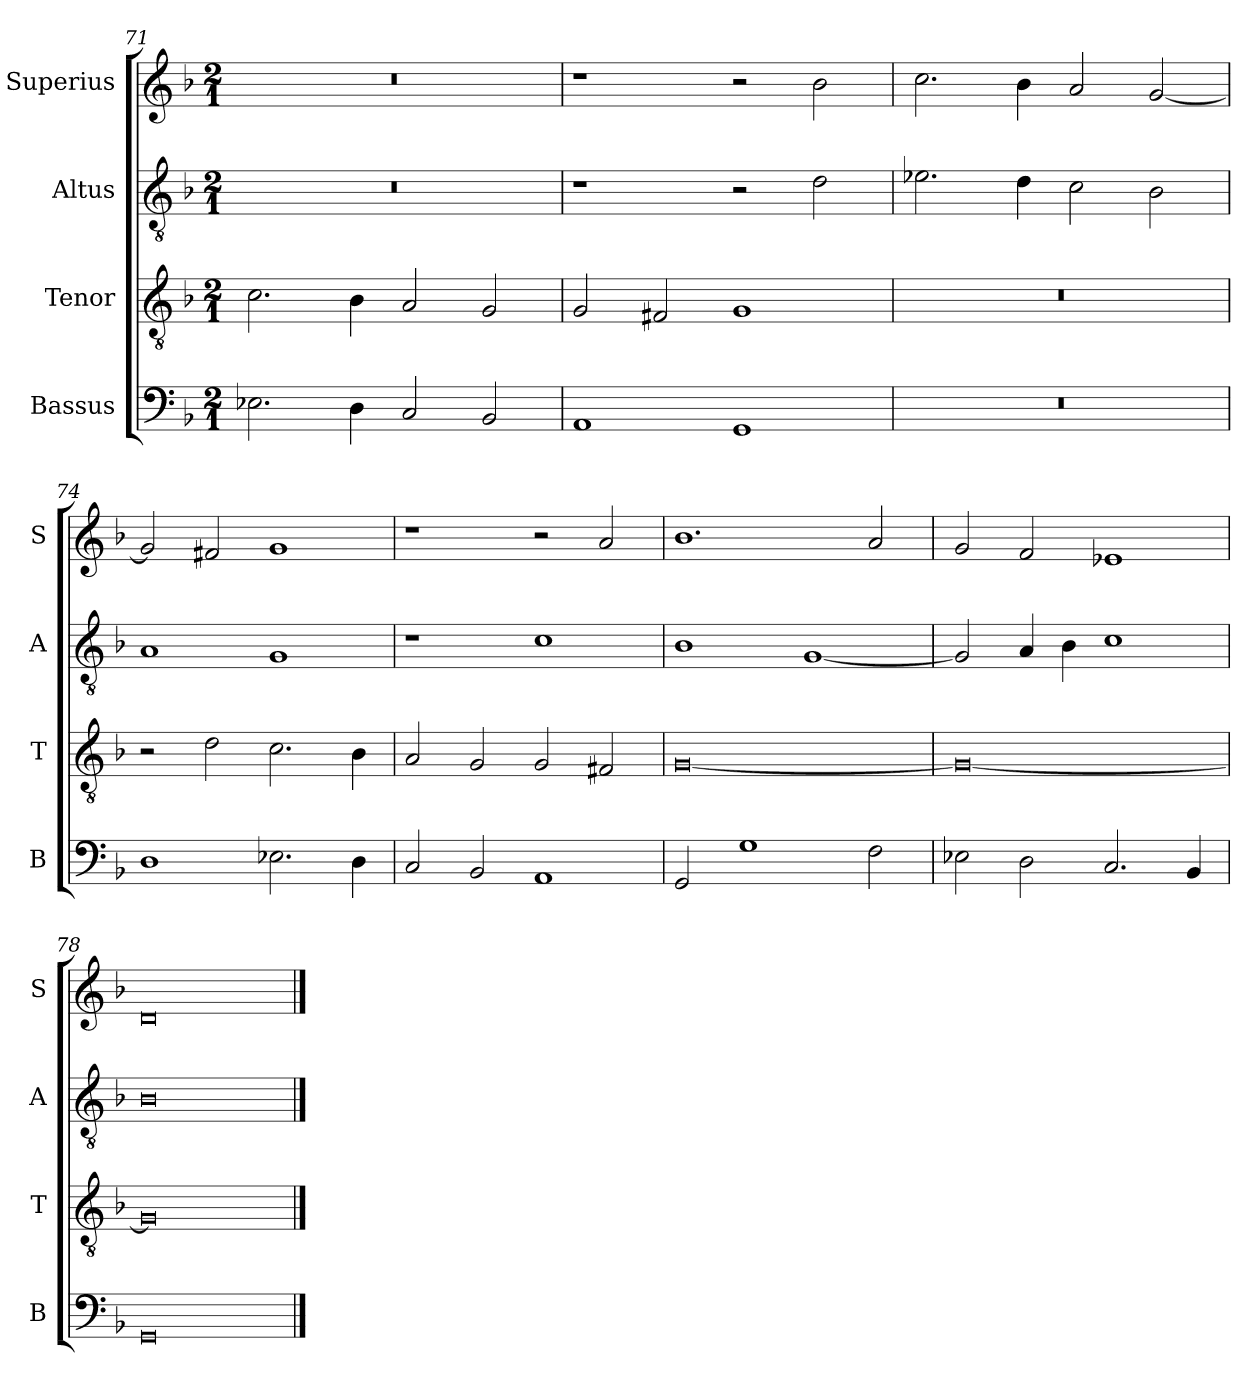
**kern	**kern	**kern	**kern
*part4	*part3	*part2	*part1
*staff4	*staff3	*staff2	*staff1
*I"Bassus	*I"Tenor	*I"Altus	*I"Superius
*I'B	*I'T	*I'A	*I'S
*clefF4	*clefGv2	*clefGv2	*clefG2
*k[b-]	*k[b-]	*k[b-]	*k[b-]
*M2/1	*M2/1	*M2/1	*M2/1
=71	=71	=71	=71
2.E-X\	2.c\	0r	0r
4D\	4B-\	.	.
2C/	2A/	.	.
2BB-/	2G/	.	.
=72	=72	=72	=72
1AA	2G/	1r	1r
.	2F#X/	.	.
1GG	1G	2r	2r
.	.	2d\	2b-\
=73	=73	=73	=73
0r	0r	2.e-X\	2.cc\
.	.	4d\	4b-\
.	.	2c\	2a/
.	.	2B-\	[2g/
=74	=74	=74	=74
1D	2r	1A	2g/]
.	2d\	.	2f#X/
2.E-X\	2.c\	1G	1g
4D\	4B-\	.	.
=75	=75	=75	=75
2C/	2A/	1r	1r
2BB-/	2G/	.	.
1AA	2G/	1c	2r
.	2F#X/	.	2a/
=76	=76	=76	=76
2GG/	[0G	1B-	1.b-
1G	.	.	.
.	.	[1G	.
2F\	.	.	2a/
=77	=77	=77	=77
2E-X\	0G_	2G/]	2g/
2D\	.	4A/	2f/
.	.	4B-\	.
2.C/	.	1c	1e-X
4BB-/	.	.	.
=78	=78	=78	=78
0GG	0G]	0B-	0d
==	==	==	==
*-	*-	*-	*-
